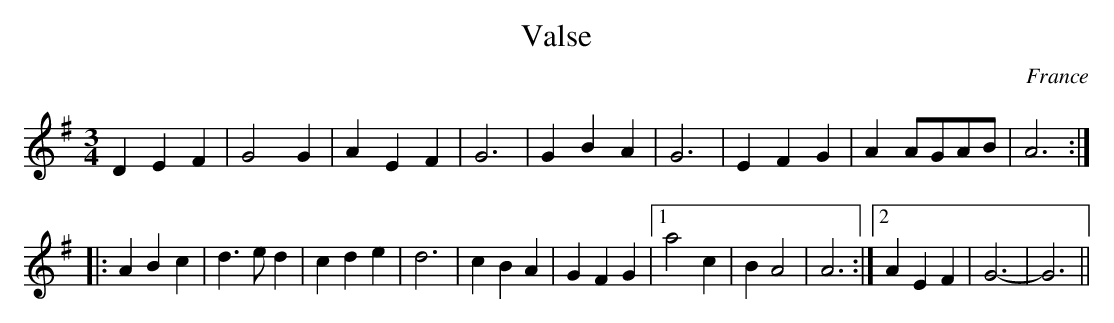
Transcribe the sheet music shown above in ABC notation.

X:1
T:Valse
M:3/4
O:France
K:G
D2E2F2|G4G2|A2E2F2|G6|\
G2B2A2|G6|E2F2G2|A2AGAB|A6:|
|:A2B2c2|d3ed2|c2d2e2|d6|\
c2B2A2|G2F2G2|1a4c2|B2A4|A6:|2A2E2F2|G6-|G6||
